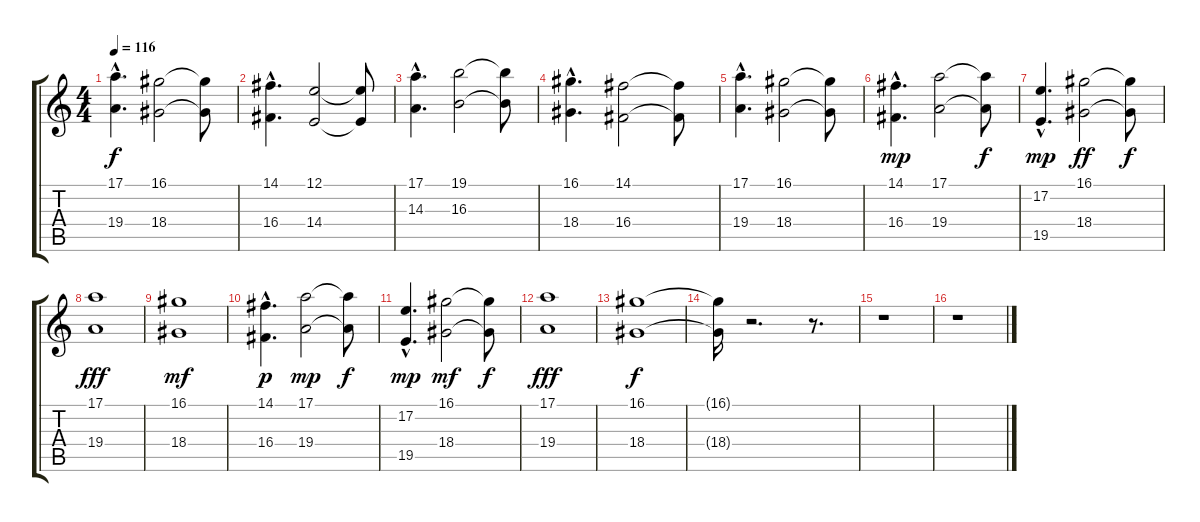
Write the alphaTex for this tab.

\track "" {instrument stringensemble1}
\staff {score tabs}
\tuning (E4 B3 G3 D3 A2 E2) {hide}
\ts (4 4)
\tempo 116
\clef g2
\ks c
(17.1{hac} 19.4{hac}).4{d dy f} (16.1 18.4).2 (16.1{t} 18.4{t}).8 |
(14.1{hac} 16.4{hac}).4{d} (12.1 14.4).2 (12.1{t} 14.4{t}).8 |
(17.1{hac} 14.3{hac}).4{d} (19.1 16.3).2 (19.1{t} 16.3{t}).8 |
(16.1{hac} 18.4{hac}).4{d} (14.1 16.4).2 (14.1{t} 16.4{t}).8 |
(17.1{hac} 19.4{hac}).4{d} (16.1 18.4).2 (16.1{t} 18.4{t}).8 |
(14.1{hac} 16.4{hac}).4{d dy mp} (17.1 19.4).2 (17.1{t} 19.4{t}).8{dy f} |
(17.2{hac} 19.5{hac}).4{d dy mp} (16.1 18.4).2{dy ff} (16.1{t} 18.4{t}).8{dy f} |
(17.1 19.4).1{dy fff} |
(16.1 18.4).1{dy mf} |
(14.1{hac} 16.4{hac}).4{d dy p} (17.1 19.4).2{dy mp} (17.1{t} 19.4{t}).8{dy f} |
(17.2{hac} 19.5{hac}).4{d dy mp} (16.1 18.4).2{dy mf} (16.1{t} 18.4{t}).8{dy f} |
(17.1 19.4).1{dy fff} |
(16.1 18.4).1{dy f} |
(16.1{t} 18.4{t}).16 r.2{d} r.8{d} |
r.1 |
r.1
